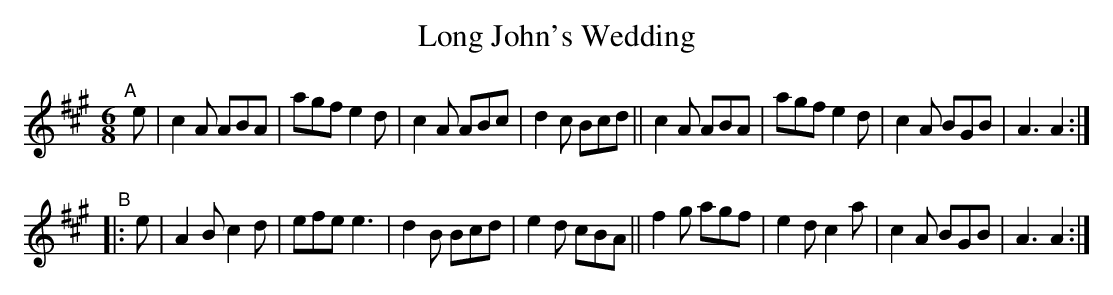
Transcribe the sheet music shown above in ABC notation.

X:1
T: Long John's Wedding
M: 6/8
L: 1/8
K: A
"^A"[|] e \
 | c2A ABA | agf e2d | c2A ABc | d2c Bcd \
|| c2A ABA | agf e2d | c2A BGB | A3  A2 :|
"^B"|: e \
 | A2B c2d | efe e3  | d2B Bcd | e2d cBA \
|| f2g agf | e2d c2a | c2A BGB | A3  A2 :|
